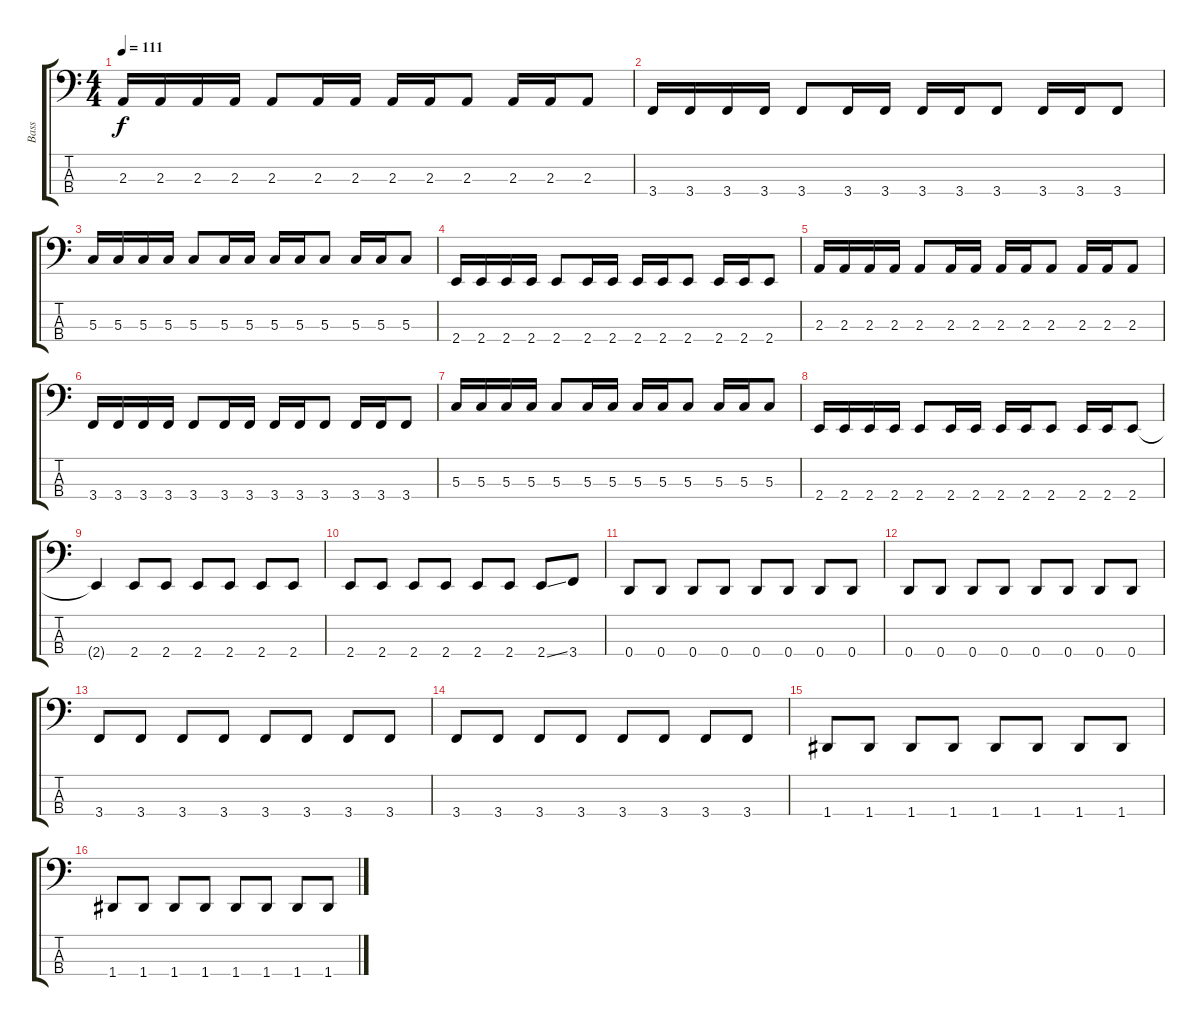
\track ("Bass" "Bass") {instrument electricbassfinger}
\staff {score tabs}
\tuning (F2 C2 G1 D1) {hide}
\ts (4 4)
\tempo 111
\clef f4
\ks c
2.3.16{dy f} 2.3.16 2.3.16 2.3.16 2.3.8 2.3.16 2.3.16 2.3.16 2.3.16 2.3.8 2.3.16 2.3.16 2.3.8 |
3.4.16 3.4.16 3.4.16 3.4.16 3.4.8 3.4.16 3.4.16 3.4.16 3.4.16 3.4.8 3.4.16 3.4.16 3.4.8 |
5.3.16 5.3.16 5.3.16 5.3.16 5.3.8 5.3.16 5.3.16 5.3.16 5.3.16 5.3.8 5.3.16 5.3.16 5.3.8 |
2.4.16 2.4.16 2.4.16 2.4.16 2.4.8 2.4.16 2.4.16 2.4.16 2.4.16 2.4.8 2.4.16 2.4.16 2.4.8 |
2.3.16 2.3.16 2.3.16 2.3.16 2.3.8 2.3.16 2.3.16 2.3.16 2.3.16 2.3.8 2.3.16 2.3.16 2.3.8 |
3.4.16 3.4.16 3.4.16 3.4.16 3.4.8 3.4.16 3.4.16 3.4.16 3.4.16 3.4.8 3.4.16 3.4.16 3.4.8 |
5.3.16 5.3.16 5.3.16 5.3.16 5.3.8 5.3.16 5.3.16 5.3.16 5.3.16 5.3.8 5.3.16 5.3.16 5.3.8 |
2.4.16 2.4.16 2.4.16 2.4.16 2.4.8 2.4.16 2.4.16 2.4.16 2.4.16 2.4.8 2.4.16 2.4.16 2.4.8 |
2.4{t}.4 2.4.8 2.4.8 2.4.8 2.4.8 2.4.8 2.4.8 |
2.4.8 2.4.8 2.4.8 2.4.8 2.4.8 2.4.8 2.4{ss}.8 3.4.8 |
0.4.8 0.4.8 0.4.8 0.4.8 0.4.8 0.4.8 0.4.8 0.4.8 |
0.4.8 0.4.8 0.4.8 0.4.8 0.4.8 0.4.8 0.4.8 0.4.8 |
3.4.8 3.4.8 3.4.8 3.4.8 3.4.8 3.4.8 3.4.8 3.4.8 |
3.4.8 3.4.8 3.4.8 3.4.8 3.4.8 3.4.8 3.4.8 3.4.8 |
1.4.8 1.4.8 1.4.8 1.4.8 1.4.8 1.4.8 1.4.8 1.4.8 |
1.4.8 1.4.8 1.4.8 1.4.8 1.4.8 1.4.8 1.4.8 1.4.8
